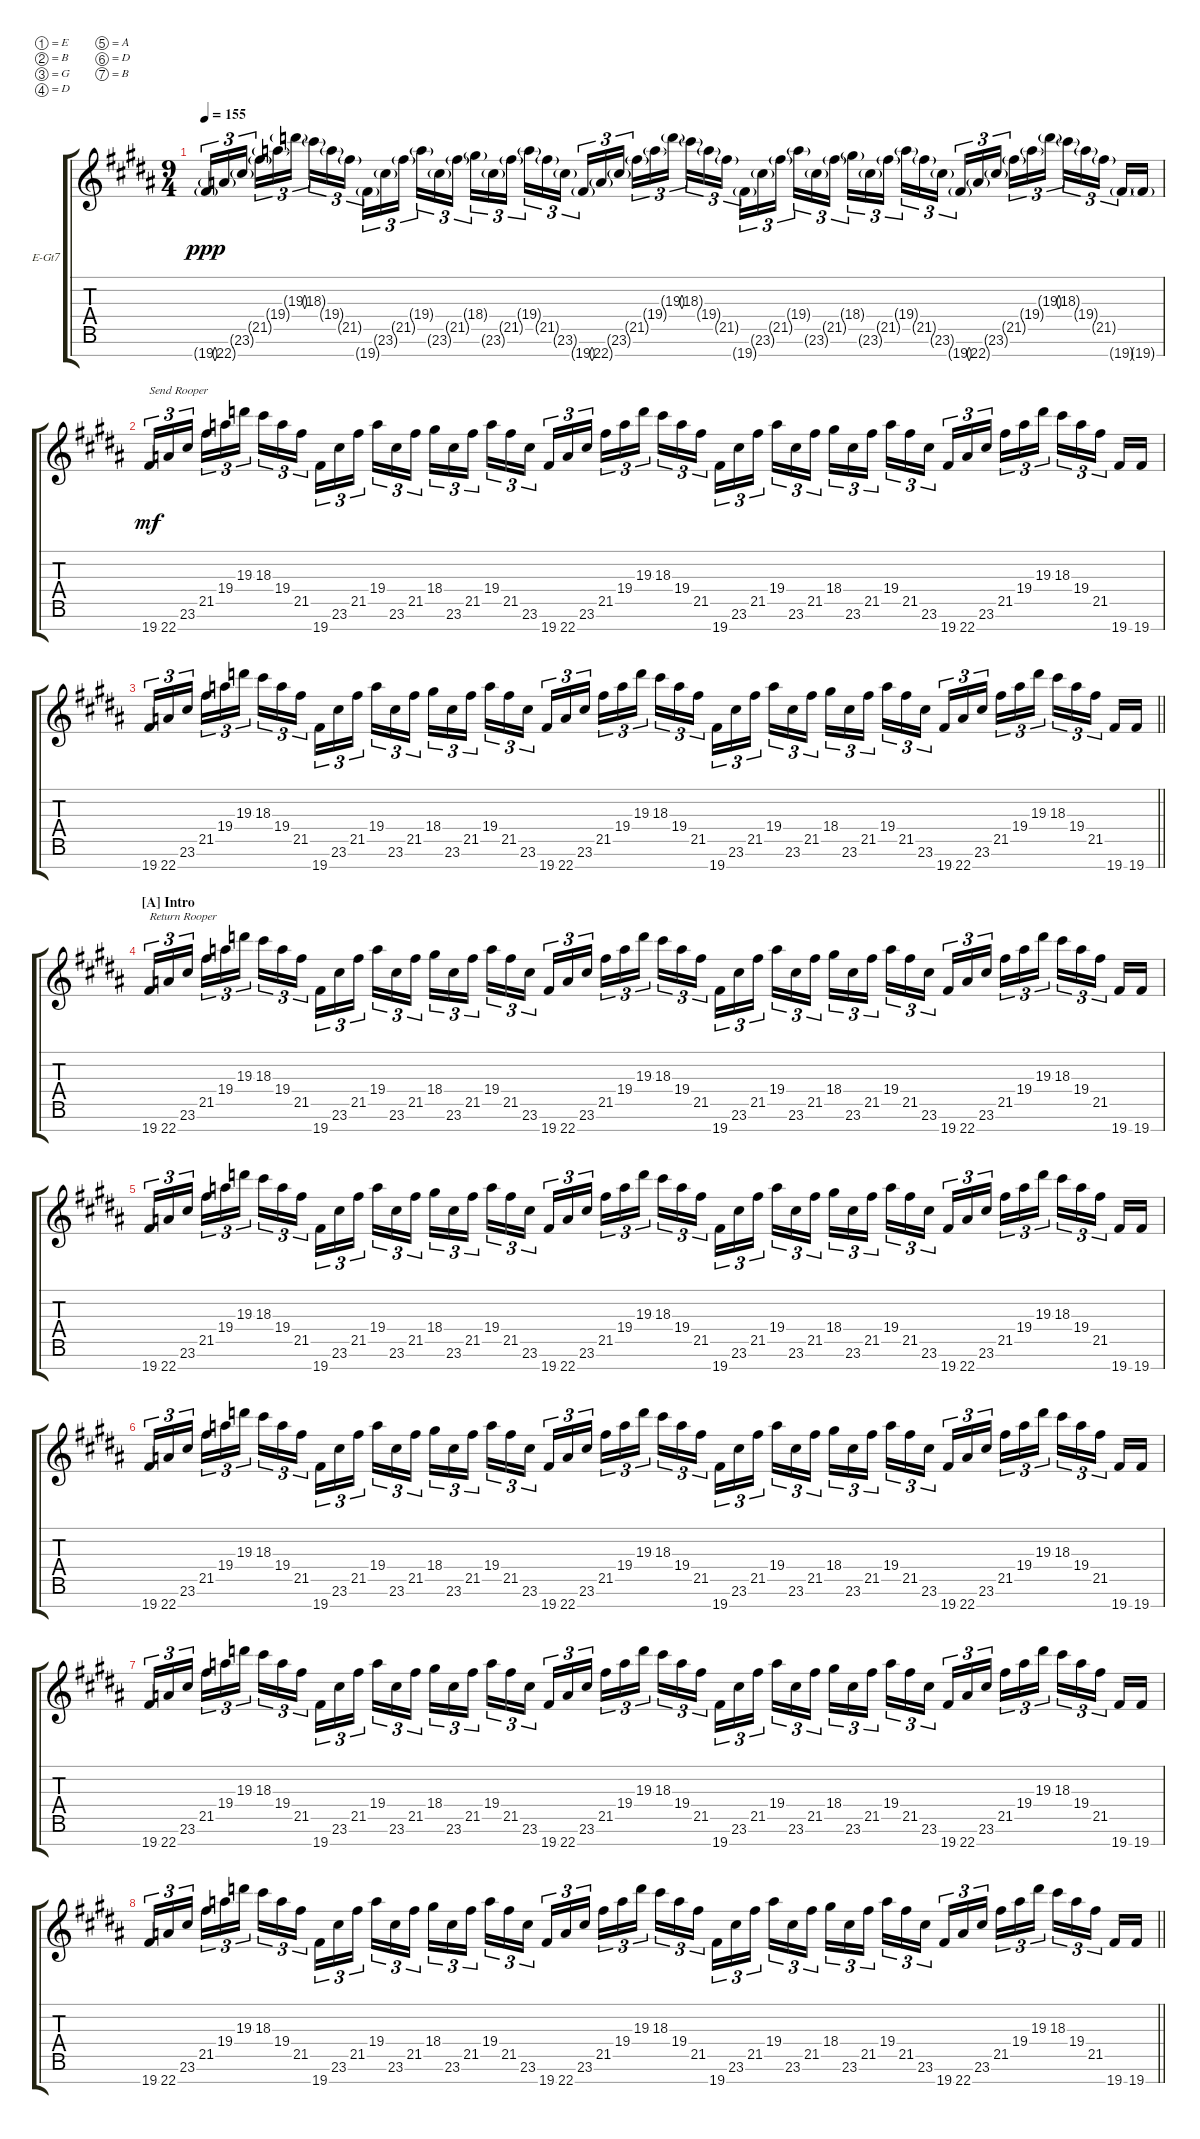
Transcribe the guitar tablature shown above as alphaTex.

\bracketExtendMode groupsimilarinstruments
\firstSystemTrackNameOrientation horizontal
\otherSystemsTrackNameOrientation horizontal
\track ("Tosin Abasi - Lead" "E-Gt7") {instrument distortionguitar}
\staff {score tabs}
\tuning (E4 B3 G3 D3 A2 D2 B1)
\ts (9 4)
\tempo 155
\clef g2
\ks b
19.7{g}.16{tu (3 2) dy ppp instrument distortionguitar} 22.7{g}.16{tu (3 2)} 23.6{g}.16{tu (3 2)} 21.5{g}.16{tu (3 2)} 19.4{g}.16{tu (3 2)} 19.3{g}.16{tu (3 2)} 18.3{g}.16{tu (3 2)} 19.4{g}.16{tu (3 2)} 21.5{g}.16{tu (3 2)} 19.7{g}.16{tu (3 2)} 23.6{g}.16{tu (3 2)} 21.5{g}.16{tu (3 2)} 19.4{g}.16{tu (3 2)} 23.6{g}.16{tu (3 2)} 21.5{g}.16{tu (3 2)} 18.4{g}.16{tu (3 2)} 23.6{g}.16{tu (3 2)} 21.5{g}.16{tu (3 2)} 19.4{g}.16{tu (3 2)} 21.5{g}.16{tu (3 2)} 23.6{g}.16{tu (3 2)} 19.7{g}.16{tu (3 2)} 22.7{g}.16{tu (3 2)} 23.6{g}.16{tu (3 2)} 21.5{g}.16{tu (3 2)} 19.4{g}.16{tu (3 2)} 19.3{g}.16{tu (3 2)} 18.3{g}.16{tu (3 2)} 19.4{g}.16{tu (3 2)} 21.5{g}.16{tu (3 2)} 19.7{g}.16{tu (3 2)} 23.6{g}.16{tu (3 2)} 21.5{g}.16{tu (3 2)} 19.4{g}.16{tu (3 2)} 23.6{g}.16{tu (3 2)} 21.5{g}.16{tu (3 2)} 18.4{g}.16{tu (3 2)} 23.6{g}.16{tu (3 2)} 21.5{g}.16{tu (3 2)} 19.4{g}.16{tu (3 2)} 21.5{g}.16{tu (3 2)} 23.6{g}.16{tu (3 2)} 19.7{g}.16{tu (3 2)} 22.7{g}.16{tu (3 2)} 23.6{g}.16{tu (3 2)} 21.5{g}.16{tu (3 2)} 19.4{g}.16{tu (3 2)} 19.3{g}.16{tu (3 2)} 18.3{g}.16{tu (3 2)} 19.4{g}.16{tu (3 2)} 21.5{g}.16{tu (3 2)} 19.7{g}.16 19.7{g}.16 |
\beaming (8 6 6 6)
19.7.16{tu (3 2) txt "Send Rooper" dy mf} 22.7.16{tu (3 2)} 23.6.16{tu (3 2)} 21.5.16{tu (3 2)} 19.4.16{tu (3 2)} 19.3.16{tu (3 2)} 18.3.16{tu (3 2)} 19.4.16{tu (3 2)} 21.5.16{tu (3 2)} 19.7.16{tu (3 2)} 23.6.16{tu (3 2)} 21.5.16{tu (3 2)} 19.4.16{tu (3 2)} 23.6.16{tu (3 2)} 21.5.16{tu (3 2)} 18.4.16{tu (3 2)} 23.6.16{tu (3 2)} 21.5.16{tu (3 2)} 19.4.16{tu (3 2)} 21.5.16{tu (3 2)} 23.6.16{tu (3 2)} 19.7.16{tu (3 2)} 22.7.16{tu (3 2)} 23.6.16{tu (3 2)} 21.5.16{tu (3 2)} 19.4.16{tu (3 2)} 19.3.16{tu (3 2)} 18.3.16{tu (3 2)} 19.4.16{tu (3 2)} 21.5.16{tu (3 2)} 19.7.16{tu (3 2)} 23.6.16{tu (3 2)} 21.5.16{tu (3 2)} 19.4.16{tu (3 2)} 23.6.16{tu (3 2)} 21.5.16{tu (3 2)} 18.4.16{tu (3 2)} 23.6.16{tu (3 2)} 21.5.16{tu (3 2)} 19.4.16{tu (3 2)} 21.5.16{tu (3 2)} 23.6.16{tu (3 2)} 19.7.16{tu (3 2)} 22.7.16{tu (3 2)} 23.6.16{tu (3 2)} 21.5.16{tu (3 2)} 19.4.16{tu (3 2)} 19.3.16{tu (3 2)} 18.3.16{tu (3 2)} 19.4.16{tu (3 2)} 21.5.16{tu (3 2)} 19.7.16 19.7.16 |
\barLineRight lightlight
19.7.16{tu (3 2)} 22.7.16{tu (3 2)} 23.6.16{tu (3 2)} 21.5.16{tu (3 2)} 19.4.16{tu (3 2)} 19.3.16{tu (3 2)} 18.3.16{tu (3 2)} 19.4.16{tu (3 2)} 21.5.16{tu (3 2)} 19.7.16{tu (3 2)} 23.6.16{tu (3 2)} 21.5.16{tu (3 2)} 19.4.16{tu (3 2)} 23.6.16{tu (3 2)} 21.5.16{tu (3 2)} 18.4.16{tu (3 2)} 23.6.16{tu (3 2)} 21.5.16{tu (3 2)} 19.4.16{tu (3 2)} 21.5.16{tu (3 2)} 23.6.16{tu (3 2)} 19.7.16{tu (3 2)} 22.7.16{tu (3 2)} 23.6.16{tu (3 2)} 21.5.16{tu (3 2)} 19.4.16{tu (3 2)} 19.3.16{tu (3 2)} 18.3.16{tu (3 2)} 19.4.16{tu (3 2)} 21.5.16{tu (3 2)} 19.7.16{tu (3 2)} 23.6.16{tu (3 2)} 21.5.16{tu (3 2)} 19.4.16{tu (3 2)} 23.6.16{tu (3 2)} 21.5.16{tu (3 2)} 18.4.16{tu (3 2)} 23.6.16{tu (3 2)} 21.5.16{tu (3 2)} 19.4.16{tu (3 2)} 21.5.16{tu (3 2)} 23.6.16{tu (3 2)} 19.7.16{tu (3 2)} 22.7.16{tu (3 2)} 23.6.16{tu (3 2)} 21.5.16{tu (3 2)} 19.4.16{tu (3 2)} 19.3.16{tu (3 2)} 18.3.16{tu (3 2)} 19.4.16{tu (3 2)} 21.5.16{tu (3 2)} 19.7.16 19.7.16 |
\section ("A" "Intro")
19.7.16{tu (3 2) txt "Return Rooper"} 22.7.16{tu (3 2)} 23.6.16{tu (3 2)} 21.5.16{tu (3 2)} 19.4.16{tu (3 2)} 19.3.16{tu (3 2)} 18.3.16{tu (3 2)} 19.4.16{tu (3 2)} 21.5.16{tu (3 2)} 19.7.16{tu (3 2)} 23.6.16{tu (3 2)} 21.5.16{tu (3 2)} 19.4.16{tu (3 2)} 23.6.16{tu (3 2)} 21.5.16{tu (3 2)} 18.4.16{tu (3 2)} 23.6.16{tu (3 2)} 21.5.16{tu (3 2)} 19.4.16{tu (3 2)} 21.5.16{tu (3 2)} 23.6.16{tu (3 2)} 19.7.16{tu (3 2)} 22.7.16{tu (3 2)} 23.6.16{tu (3 2)} 21.5.16{tu (3 2)} 19.4.16{tu (3 2)} 19.3.16{tu (3 2)} 18.3.16{tu (3 2)} 19.4.16{tu (3 2)} 21.5.16{tu (3 2)} 19.7.16{tu (3 2)} 23.6.16{tu (3 2)} 21.5.16{tu (3 2)} 19.4.16{tu (3 2)} 23.6.16{tu (3 2)} 21.5.16{tu (3 2)} 18.4.16{tu (3 2)} 23.6.16{tu (3 2)} 21.5.16{tu (3 2)} 19.4.16{tu (3 2)} 21.5.16{tu (3 2)} 23.6.16{tu (3 2)} 19.7.16{tu (3 2)} 22.7.16{tu (3 2)} 23.6.16{tu (3 2)} 21.5.16{tu (3 2)} 19.4.16{tu (3 2)} 19.3.16{tu (3 2)} 18.3.16{tu (3 2)} 19.4.16{tu (3 2)} 21.5.16{tu (3 2)} 19.7.16 19.7.16 |
19.7.16{tu (3 2)} 22.7.16{tu (3 2)} 23.6.16{tu (3 2)} 21.5.16{tu (3 2)} 19.4.16{tu (3 2)} 19.3.16{tu (3 2)} 18.3.16{tu (3 2)} 19.4.16{tu (3 2)} 21.5.16{tu (3 2)} 19.7.16{tu (3 2)} 23.6.16{tu (3 2)} 21.5.16{tu (3 2)} 19.4.16{tu (3 2)} 23.6.16{tu (3 2)} 21.5.16{tu (3 2)} 18.4.16{tu (3 2)} 23.6.16{tu (3 2)} 21.5.16{tu (3 2)} 19.4.16{tu (3 2)} 21.5.16{tu (3 2)} 23.6.16{tu (3 2)} 19.7.16{tu (3 2)} 22.7.16{tu (3 2)} 23.6.16{tu (3 2)} 21.5.16{tu (3 2)} 19.4.16{tu (3 2)} 19.3.16{tu (3 2)} 18.3.16{tu (3 2)} 19.4.16{tu (3 2)} 21.5.16{tu (3 2)} 19.7.16{tu (3 2)} 23.6.16{tu (3 2)} 21.5.16{tu (3 2)} 19.4.16{tu (3 2)} 23.6.16{tu (3 2)} 21.5.16{tu (3 2)} 18.4.16{tu (3 2)} 23.6.16{tu (3 2)} 21.5.16{tu (3 2)} 19.4.16{tu (3 2)} 21.5.16{tu (3 2)} 23.6.16{tu (3 2)} 19.7.16{tu (3 2)} 22.7.16{tu (3 2)} 23.6.16{tu (3 2)} 21.5.16{tu (3 2)} 19.4.16{tu (3 2)} 19.3.16{tu (3 2)} 18.3.16{tu (3 2)} 19.4.16{tu (3 2)} 21.5.16{tu (3 2)} 19.7.16 19.7.16 |
19.7.16{tu (3 2)} 22.7.16{tu (3 2)} 23.6.16{tu (3 2)} 21.5.16{tu (3 2)} 19.4.16{tu (3 2)} 19.3.16{tu (3 2)} 18.3.16{tu (3 2)} 19.4.16{tu (3 2)} 21.5.16{tu (3 2)} 19.7.16{tu (3 2)} 23.6.16{tu (3 2)} 21.5.16{tu (3 2)} 19.4.16{tu (3 2)} 23.6.16{tu (3 2)} 21.5.16{tu (3 2)} 18.4.16{tu (3 2)} 23.6.16{tu (3 2)} 21.5.16{tu (3 2)} 19.4.16{tu (3 2)} 21.5.16{tu (3 2)} 23.6.16{tu (3 2)} 19.7.16{tu (3 2)} 22.7.16{tu (3 2)} 23.6.16{tu (3 2)} 21.5.16{tu (3 2)} 19.4.16{tu (3 2)} 19.3.16{tu (3 2)} 18.3.16{tu (3 2)} 19.4.16{tu (3 2)} 21.5.16{tu (3 2)} 19.7.16{tu (3 2)} 23.6.16{tu (3 2)} 21.5.16{tu (3 2)} 19.4.16{tu (3 2)} 23.6.16{tu (3 2)} 21.5.16{tu (3 2)} 18.4.16{tu (3 2)} 23.6.16{tu (3 2)} 21.5.16{tu (3 2)} 19.4.16{tu (3 2)} 21.5.16{tu (3 2)} 23.6.16{tu (3 2)} 19.7.16{tu (3 2)} 22.7.16{tu (3 2)} 23.6.16{tu (3 2)} 21.5.16{tu (3 2)} 19.4.16{tu (3 2)} 19.3.16{tu (3 2)} 18.3.16{tu (3 2)} 19.4.16{tu (3 2)} 21.5.16{tu (3 2)} 19.7.16 19.7.16 |
19.7.16{tu (3 2)} 22.7.16{tu (3 2)} 23.6.16{tu (3 2)} 21.5.16{tu (3 2)} 19.4.16{tu (3 2)} 19.3.16{tu (3 2)} 18.3.16{tu (3 2)} 19.4.16{tu (3 2)} 21.5.16{tu (3 2)} 19.7.16{tu (3 2)} 23.6.16{tu (3 2)} 21.5.16{tu (3 2)} 19.4.16{tu (3 2)} 23.6.16{tu (3 2)} 21.5.16{tu (3 2)} 18.4.16{tu (3 2)} 23.6.16{tu (3 2)} 21.5.16{tu (3 2)} 19.4.16{tu (3 2)} 21.5.16{tu (3 2)} 23.6.16{tu (3 2)} 19.7.16{tu (3 2)} 22.7.16{tu (3 2)} 23.6.16{tu (3 2)} 21.5.16{tu (3 2)} 19.4.16{tu (3 2)} 19.3.16{tu (3 2)} 18.3.16{tu (3 2)} 19.4.16{tu (3 2)} 21.5.16{tu (3 2)} 19.7.16{tu (3 2)} 23.6.16{tu (3 2)} 21.5.16{tu (3 2)} 19.4.16{tu (3 2)} 23.6.16{tu (3 2)} 21.5.16{tu (3 2)} 18.4.16{tu (3 2)} 23.6.16{tu (3 2)} 21.5.16{tu (3 2)} 19.4.16{tu (3 2)} 21.5.16{tu (3 2)} 23.6.16{tu (3 2)} 19.7.16{tu (3 2)} 22.7.16{tu (3 2)} 23.6.16{tu (3 2)} 21.5.16{tu (3 2)} 19.4.16{tu (3 2)} 19.3.16{tu (3 2)} 18.3.16{tu (3 2)} 19.4.16{tu (3 2)} 21.5.16{tu (3 2)} 19.7.16 19.7.16 |
\barLineRight lightlight
19.7.16{tu (3 2)} 22.7.16{tu (3 2)} 23.6.16{tu (3 2)} 21.5.16{tu (3 2)} 19.4.16{tu (3 2)} 19.3.16{tu (3 2)} 18.3.16{tu (3 2)} 19.4.16{tu (3 2)} 21.5.16{tu (3 2)} 19.7.16{tu (3 2)} 23.6.16{tu (3 2)} 21.5.16{tu (3 2)} 19.4.16{tu (3 2)} 23.6.16{tu (3 2)} 21.5.16{tu (3 2)} 18.4.16{tu (3 2)} 23.6.16{tu (3 2)} 21.5.16{tu (3 2)} 19.4.16{tu (3 2)} 21.5.16{tu (3 2)} 23.6.16{tu (3 2)} 19.7.16{tu (3 2)} 22.7.16{tu (3 2)} 23.6.16{tu (3 2)} 21.5.16{tu (3 2)} 19.4.16{tu (3 2)} 19.3.16{tu (3 2)} 18.3.16{tu (3 2)} 19.4.16{tu (3 2)} 21.5.16{tu (3 2)} 19.7.16{tu (3 2)} 23.6.16{tu (3 2)} 21.5.16{tu (3 2)} 19.4.16{tu (3 2)} 23.6.16{tu (3 2)} 21.5.16{tu (3 2)} 18.4.16{tu (3 2)} 23.6.16{tu (3 2)} 21.5.16{tu (3 2)} 19.4.16{tu (3 2)} 21.5.16{tu (3 2)} 23.6.16{tu (3 2)} 19.7.16{tu (3 2)} 22.7.16{tu (3 2)} 23.6.16{tu (3 2)} 21.5.16{tu (3 2)} 19.4.16{tu (3 2)} 19.3.16{tu (3 2)} 18.3.16{tu (3 2)} 19.4.16{tu (3 2)} 21.5.16{tu (3 2)} 19.7.16 19.7.16
